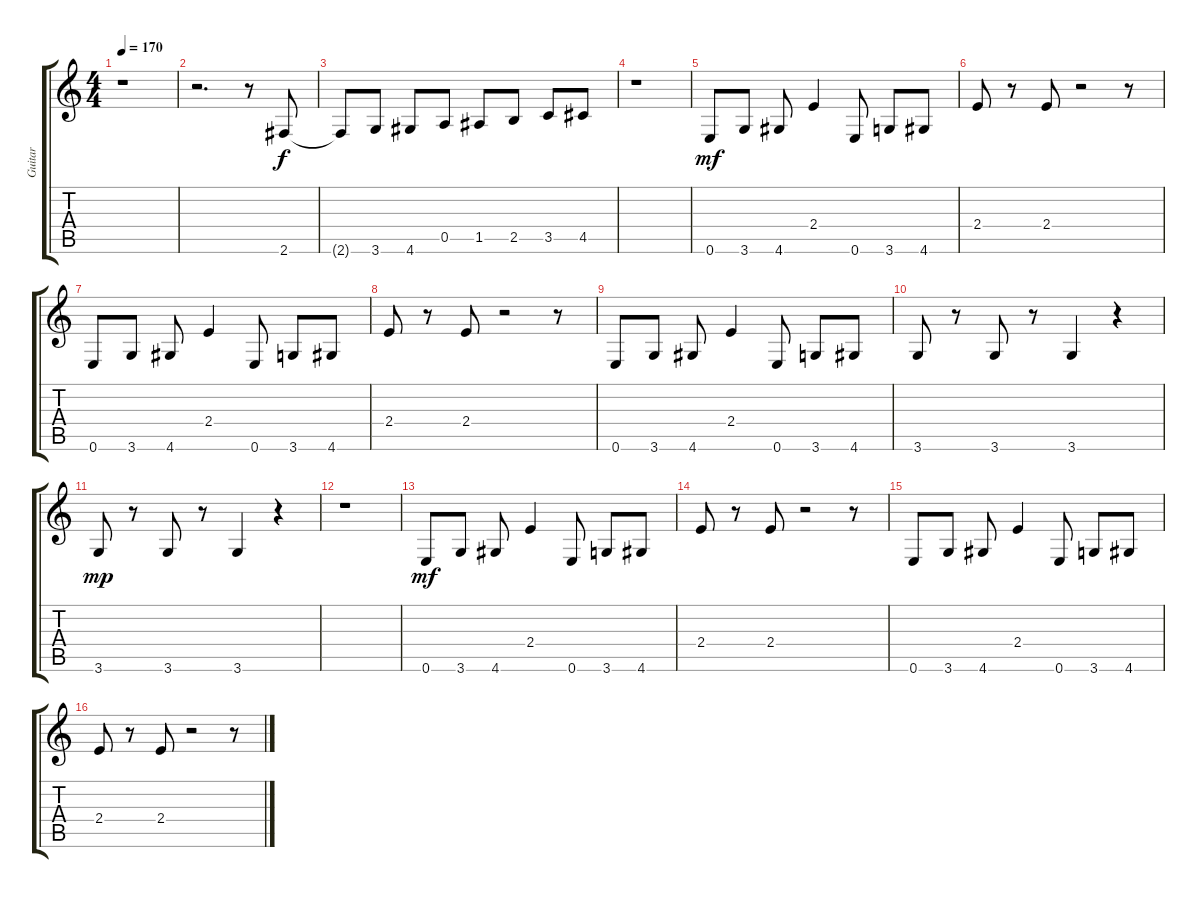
\track ("Guitar" "Guitar") {instrument overdrivenguitar}
\staff {score tabs}
\tuning (E4 B3 G3 D3 A2 E2) {hide}
\ts (4 4)
\tempo 170
\clef g2
\ks c
r.1{dy p} |
r.2{d} r.8 2.6.8{dy f} |
2.6{t}.8 3.6.8 4.6.8 0.5.8 1.5.8 2.5.8 3.5.8 4.5.8 |
r.1 |
0.6.8{dy mf} 3.6.8 4.6.8 2.4.4 0.6.8 3.6.8 4.6.8 |
2.4.8 r.8 2.4.8 r.2 r.8 |
0.6.8 3.6.8 4.6.8 2.4.4 0.6.8 3.6.8 4.6.8 |
2.4.8 r.8 2.4.8 r.2 r.8 |
0.6.8 3.6.8 4.6.8 2.4.4 0.6.8 3.6.8 4.6.8 |
3.6.8 r.8 3.6.8 r.8 3.6.4 r.4 |
3.6.8{dy mp} r.8 3.6.8 r.8 3.6.4 r.4 |
r.1 |
0.6.8{dy mf} 3.6.8 4.6.8 2.4.4 0.6.8 3.6.8 4.6.8 |
2.4.8 r.8 2.4.8 r.2 r.8 |
0.6.8 3.6.8 4.6.8 2.4.4 0.6.8 3.6.8 4.6.8 |
2.4.8 r.8 2.4.8 r.2 r.8
